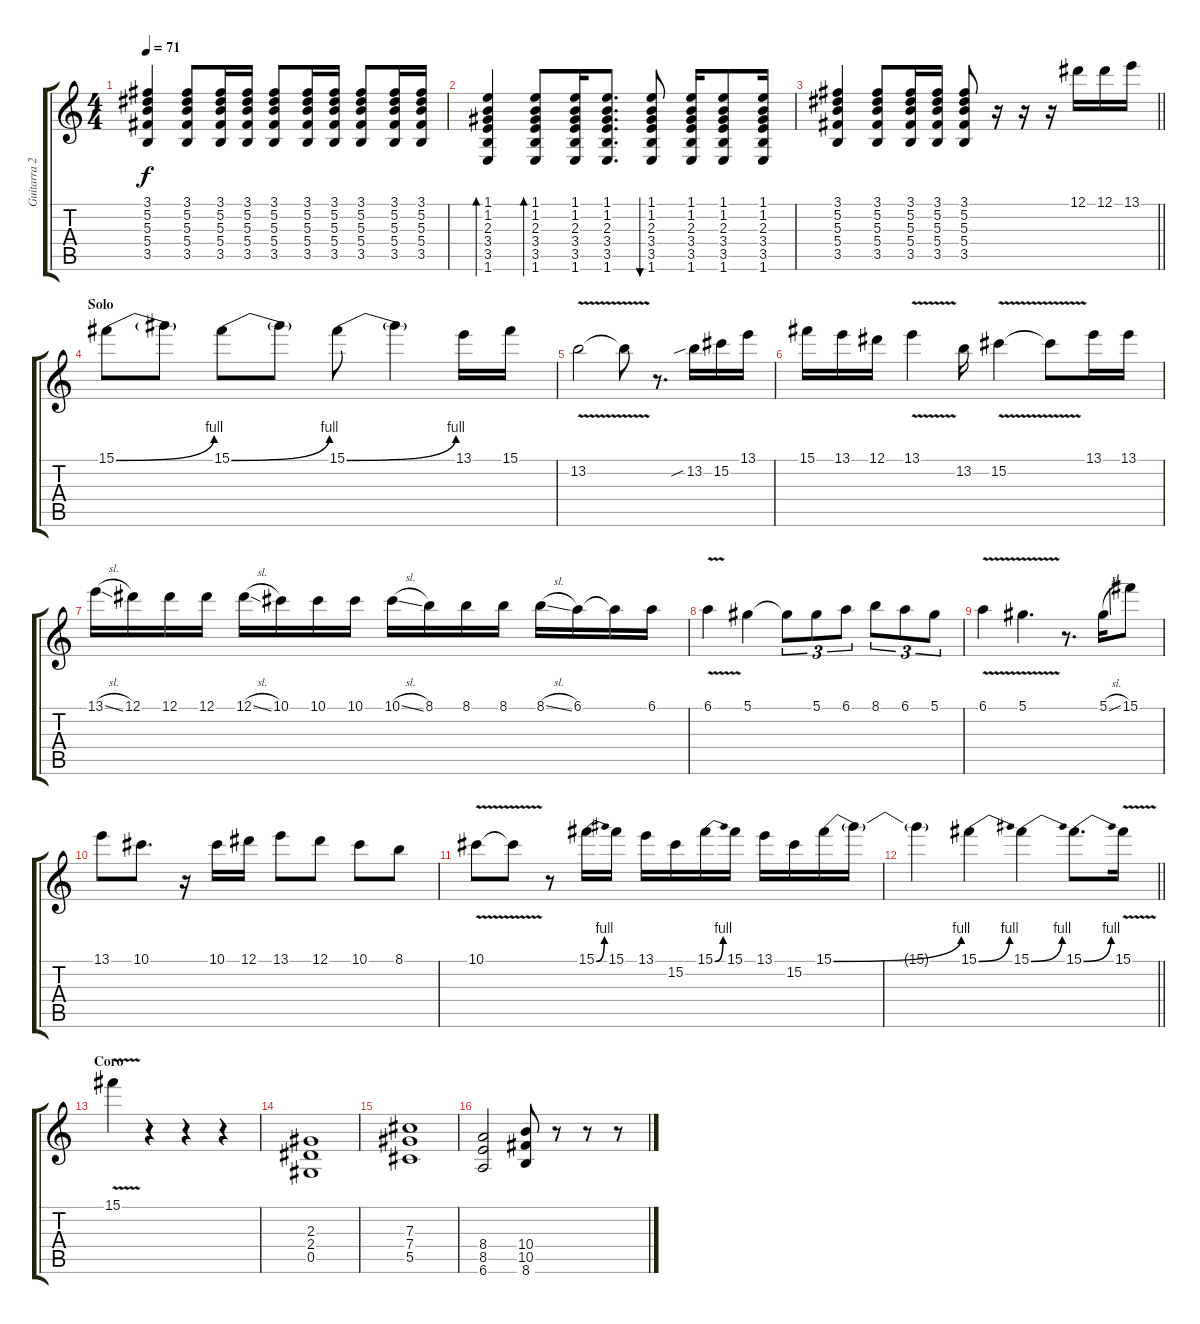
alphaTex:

\track ("Guitarra 2" "Guitarra 2") {instrument acousticguitarsteel}
\staff {score tabs}
\tuning (Eb4 Bb3 Gb3 Db3 Ab2 Eb2) {hide}
\ts (4 4)
\tempo 71
\clef g2
\ks c
(3.1 5.2 5.3 5.4 3.5).4{dy f} (3.1 5.2 5.3 5.4 3.5).8 (3.1 5.2 5.3 5.4 3.5).16 (3.1 5.2 5.3 5.4 3.5).16 (3.1 5.2 5.3 5.4 3.5).8 (3.1 5.2 5.3 5.4 3.5).16 (3.1 5.2 5.3 5.4 3.5).16 (3.1 5.2 5.3 5.4 3.5).8 (3.1 5.2 5.3 5.4 3.5).16 (3.1 5.2 5.3 5.4 3.5).16 |
(1.1 1.2 2.3 3.4 3.5 1.6).4{bd 60} (1.1 1.2 2.3 3.4 3.5 1.6).8{bd 60} (1.1 1.2 2.3 3.4 3.5 1.6).16 (1.1 1.2 2.3 3.4 3.5 1.6).8{d} (1.1 1.2 2.3 3.4 3.5 1.6).8{bu 60} (1.1 1.2 2.3 3.4 3.5 1.6).16 (1.1 1.2 2.3 3.4 3.5 1.6).8 (1.1 1.2 2.3 3.4 3.5 1.6).16 |
\barLineRight lightlight
(3.1 5.2 5.3 5.4 3.5).4 (3.1 5.2 5.3 5.4 3.5).8 (3.1 5.2 5.3 5.4 3.5).16 (3.1 5.2 5.3 5.4 3.5).16 (3.1 5.2 5.3 5.4 3.5).8 r.16{volume 14 instrument overdrivenguitar} r.16 r.16 12.1.16 12.1.16 13.1.16 |
\section ("" "Solo")
15.1{be (bend 0 0 60 4)}.8 15.1{t}.8 15.1{be (bend 0 0 60 4)}.8 15.1{t}.8 15.1{be (bend 0 0 60 4)}.8 15.1{t}.4 13.1.16 15.1.16 |
13.2{v}.2 13.2{t}.8 r.8{d} 13.2{sib}.16 15.2.16 13.1.16 |
15.1.16 13.1.16 12.1.16 13.1{v}.4 13.2.16 15.2{v}.4 15.2{t}.8 13.1.16 13.1.16 |
13.1{sl}.16 12.1.16 12.1.16 12.1.16 12.1{sl}.16 10.1.16 10.1.16 10.1.16 10.1{sl}.16 8.1.16 8.1.16 8.1.16 8.1{sl}.16 6.1.16 6.1{t}.16 6.1.16 |
6.1{v}.4 5.1.4 5.1{t}.8{tu (3 2)} 5.1.8{tu (3 2)} 6.1.8{tu (3 2)} 8.1.8{tu (3 2)} 6.1.8{tu (3 2)} 5.1.8{tu (3 2)} |
6.1{v}.4 5.1{v}.4{d} r.8{d} 5.1{sl}.16 15.1.8 |
13.1.8 10.1.8{d} r.16 10.1.16 12.1.16 13.1.8 12.1.8 10.1.8 8.1.8 |
10.1{v}.8 10.1{t}.8 r.8 15.1{be (bend 0 0 60 4)}.16 15.1.16 13.1.16 15.2.16 15.1{be (bend 0 0 60 4)}.16 15.1.16 13.1.16 15.2.16 15.1{be (bend 0 0 60 4)}.16 15.1{t}.16 |
\barLineRight lightlight
15.1{t}.4 15.1{be (bend 0 0 60 4)}.4 15.1{be (bend 0 0 60 4)}.4 15.1{be (bend 0 0 60 4)}.8{d} 15.1{v}.16 |
\section ("" "Coro")
15.1{v}.4 r.4 r.4 r.4 |
(2.3 2.4 0.5).1{volume 9} |
(7.3 7.4 5.5).1 |
(8.4 8.5 6.6).2 (10.4 10.5 8.6).8 r.8 r.8 r.8
